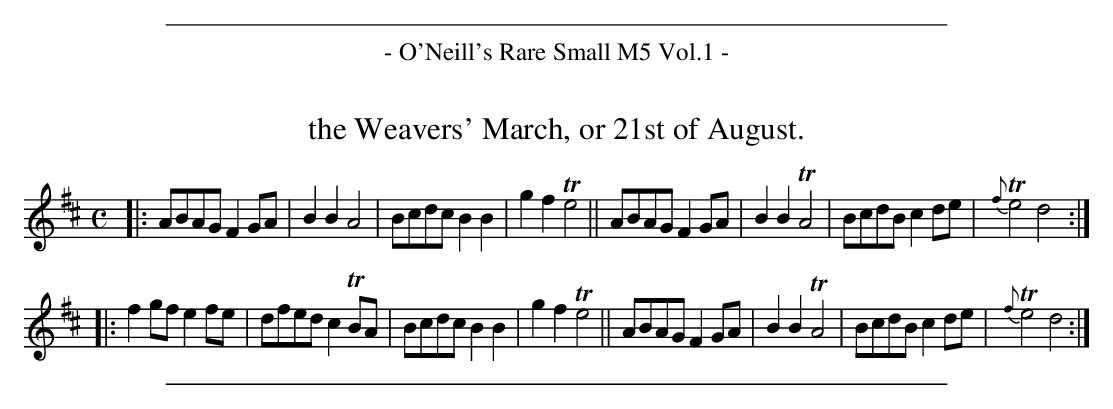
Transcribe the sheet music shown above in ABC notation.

X:1
T: the Weavers' March, or 21st of August.
M: C
L: 1/8
K: D
|:\
ABAG F2GA | B2B2 A4 | Bcdc B2B2 | g2f2 Te4 ||\
ABAG F2GA | B2B2 TA4 | BcdB c2de | {f}Te4 d4 ::
f2gf e2fe | dfed c2TBA | Bcdc B2B2 | g2f2 Te4 ||\
ABAG F2GA | B2B2 TA4 | BcdB c2de | {f}Te4 d4 :|
